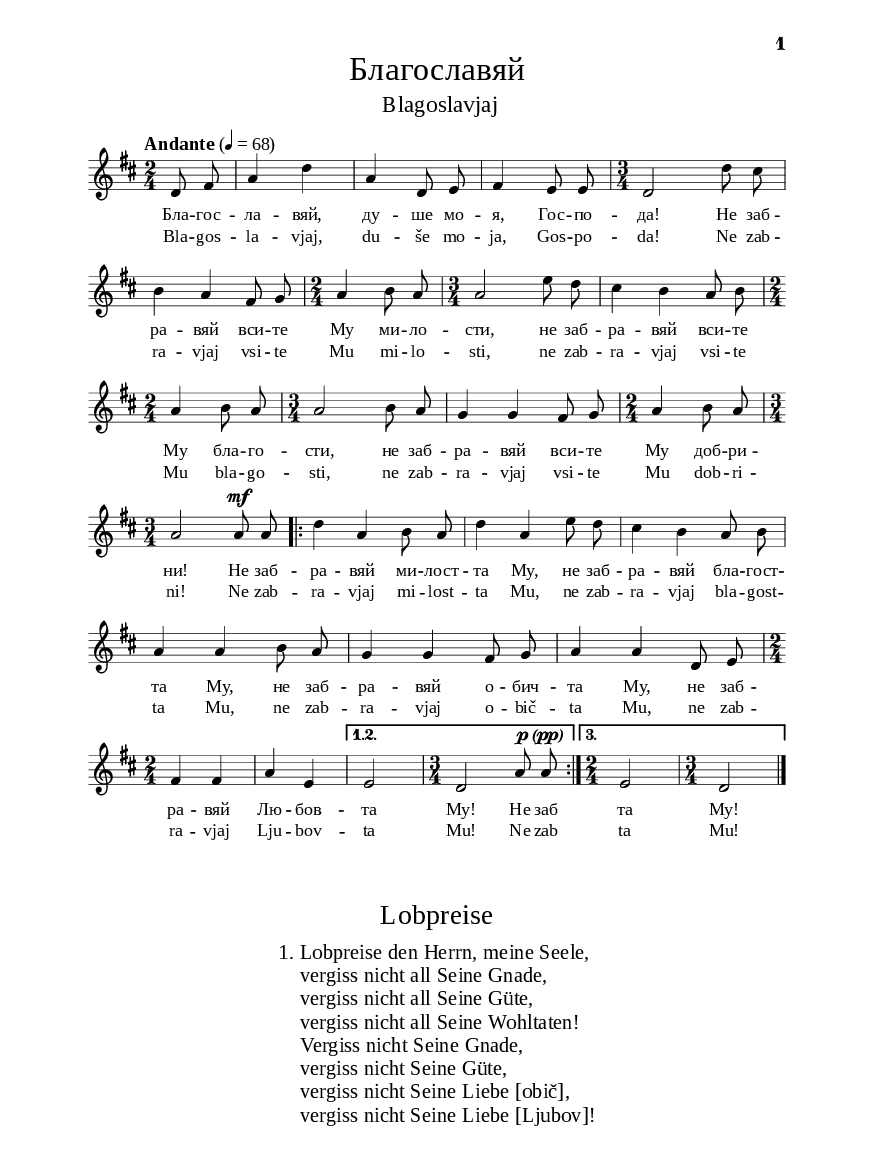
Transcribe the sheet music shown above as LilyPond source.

\version "2.24.4"

% include paper part and global functions
\include "include/globals.ily"

\bookpart {
  \label #'ref024
  \tocItem \markup "Благославяй – Blagoslavjaj"
  \include "include/bookpart-paper.ily"
  \score {
    \include "include/score-layout.ily"

    \new Voice \absolute {
      \clef treble
      \key d \major
      \time 2/4
      \tempoFunc "Andante" 4 "68"
      \autoBeamOff
      \partial 4

      d'8 fis'8 | a'4 d''4 | a'4 d'8 e'8 | fis'4 e'8 e'8  |
      \time 3/4  d'2 d''8 cis''8 | \break b'4 a'4 fis'8 g'8 | \time 2/4  a'4 b'8 a'8 | \time 3/4  a'2 e''8 d''8 |
      cis''4 b'4 a'8 b'8|  \break \time 2/4 a'4 b'8 a'8 | \time 3/4 a'2 b'8 a'8 |
      g'4 g'4 fis'8 g'8 | \time 2/4  a'4 b'8 a'8 | \break \time 3/4  a'2
      a'8^\mf a'8
      \repeat volta 3 {
        d''4 a'4 b'8 a'8 |  d''4 a'4 e''8 d''8 |  cis''4 b'4 a'8 b'8 \break |
        a'4 a'4 b'8 a'8 | g'4 g'4 fis'8 g'8 | a'4 a'4 d'8 e'8 \time 2/4 \break |
        fis'4 fis'4 | a'4  e'4 |
      } \alternative {
        {
          e'2  | \time 3/4 d'2 a'8  a'8^\markup {
            \center-align \concat {
              \dynamic p
              \normal-text { \bold { \italic " (" } }
              \dynamic pp
              \normal-text { \bold { \italic ")" } }
            }
          } |
        }
        { \time 2/4 e'2 | \time 3/4  d'2 \bar "|." }
      }
    }

    \addlyrics {
      Бла -- гос --
      ла -- вяй, ду -- ше мо -- я, Гос -- по -- да!
      Не заб -- ра -- вяй вси -- те Му ми -- ло --
      сти, не заб -- ра -- вяй вси -- те Му бла -- го
      -- сти, не заб -- ра -- вяй вси -- те Му доб --
      ри -- ни! Не заб -- ра -- вяй ми -- лост -- та
      Му, не заб -- ра -- вяй бла -- гост -- та Му, не
      заб -- ра -- вяй о -- бич -- та Му, не заб -- ра
      -- вяй Лю -- бов -- та Му! Не заб та Му!
    }

    \addlyrics {
      Bla -- gos --
      la -- vjaj, du -- še mo -- ja, Gos -- po -- da!
      Ne zab -- ra -- vjaj vsi -- te Mu mi -- lo --
      sti, ne zab -- ra -- vjaj vsi -- te Mu bla -- go
      -- sti, ne zab -- ra -- vjaj vsi -- te Mu dob --
      ri -- ni! Ne zab -- ra -- vjaj mi -- lost -- ta
      Mu, ne zab -- ra -- vjaj bla -- gost -- ta Mu, ne
      zab -- ra -- vjaj o -- bič -- ta Mu, ne zab -- ra
      -- vjaj Lju -- bov -- ta Mu! Ne zab ta Mu!
    }


    \header {
      title = \titleFunc "Благославяй" " Blagoslavjaj"
    }

    \midi{}

  } % score



  \markup \empty-three
  % include foreign translation(s) of the song
  \version "2.24.4"

\markup \fill-line { \fontsize #deTitleFontSize "Lobpreise" }
\markup \null
\markup \null
\markup \abs-fontsize #10 {
  \fill-line {
  \override #`(baseline-skip . ,deCoupletBaselineSkip)

  \column {
    \line { 1. Lobpreise den Herrn, meine Seele, }
    \line {   "   " vergiss nicht all Seine Gnade, }
    \line {   "   " vergiss nicht all Seine Güte,}
    \line {   "   " vergiss nicht all Seine Wohltaten! }
    \line {   "   " Vergiss nicht Seine Gnade, }
    \line {   "   " vergiss nicht Seine Güte, }
    \line {   "   "vergiss nicht Seine Liebe [obič], }
    \line {   "   " vergiss nicht Seine Liebe [Ljubov]!  }
  }
  }
}


} % bookpart
